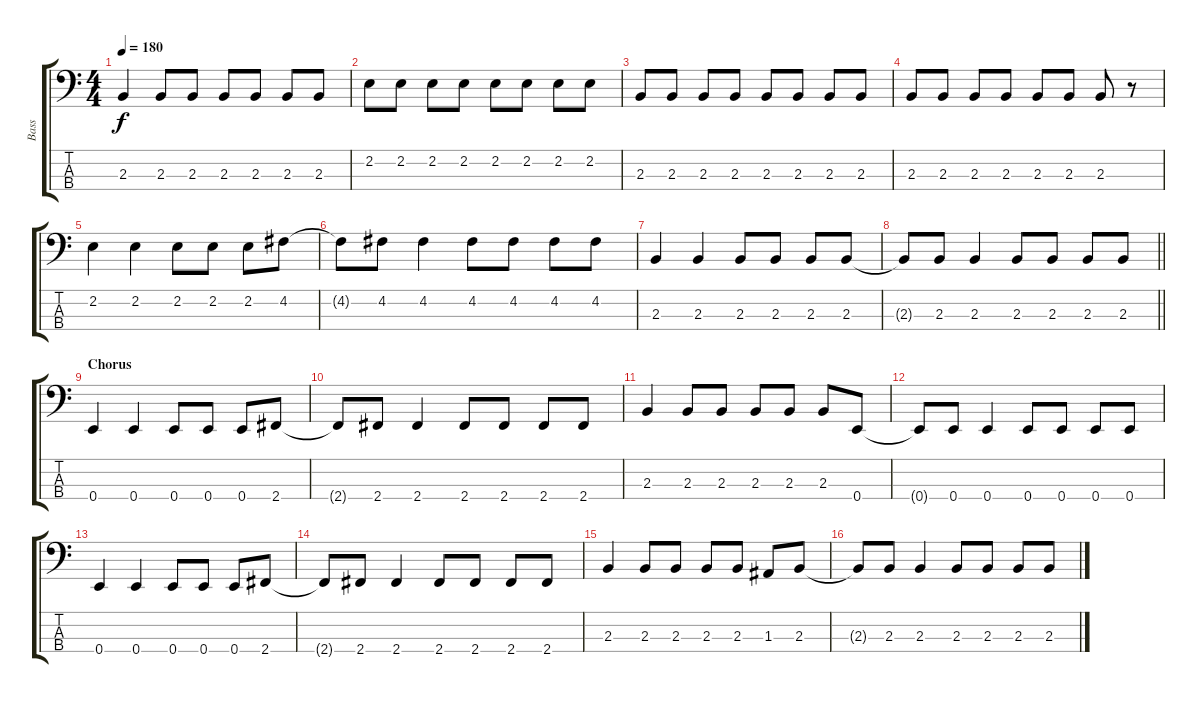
\track ("Bass" "Bass") {instrument electricbasspick}
\staff {score tabs}
\tuning (G2 D2 A1 E1) {hide}
\ts (4 4)
\tempo 180
\clef f4
\ks c
2.3.4{dy f} 2.3.8 2.3.8 2.3.8 2.3.8 2.3.8 2.3.8 |
2.2.8 2.2.8 2.2.8 2.2.8 2.2.8 2.2.8 2.2.8 2.2.8 |
2.3.8 2.3.8 2.3.8 2.3.8 2.3.8 2.3.8 2.3.8 2.3.8 |
2.3.8 2.3.8 2.3.8 2.3.8 2.3.8 2.3.8 2.3.8 r.8 |
2.2.4 2.2.4 2.2.8 2.2.8 2.2.8 4.2.8 |
4.2{t}.8 4.2.8 4.2.4 4.2.8 4.2.8 4.2.8 4.2.8 |
2.3.4 2.3.4 2.3.8 2.3.8 2.3.8 2.3.8 |
\barLineRight lightlight
2.3{t}.8 2.3.8 2.3.4 2.3.8 2.3.8 2.3.8 2.3.8 |
\section ("" "Chorus")
0.4.4 0.4.4 0.4.8 0.4.8 0.4.8 2.4.8 |
2.4{t}.8 2.4.8 2.4.4 2.4.8 2.4.8 2.4.8 2.4.8 |
2.3.4 2.3.8 2.3.8 2.3.8 2.3.8 2.3.8 0.4.8 |
0.4{t}.8 0.4.8 0.4.4 0.4.8 0.4.8 0.4.8 0.4.8 |
0.4.4 0.4.4 0.4.8 0.4.8 0.4.8 2.4.8 |
2.4{t}.8 2.4.8 2.4.4 2.4.8 2.4.8 2.4.8 2.4.8 |
2.3.4 2.3.8 2.3.8 2.3.8 2.3.8 1.3.8 2.3.8 |
2.3{t}.8 2.3.8 2.3.4 2.3.8 2.3.8 2.3.8 2.3.8
